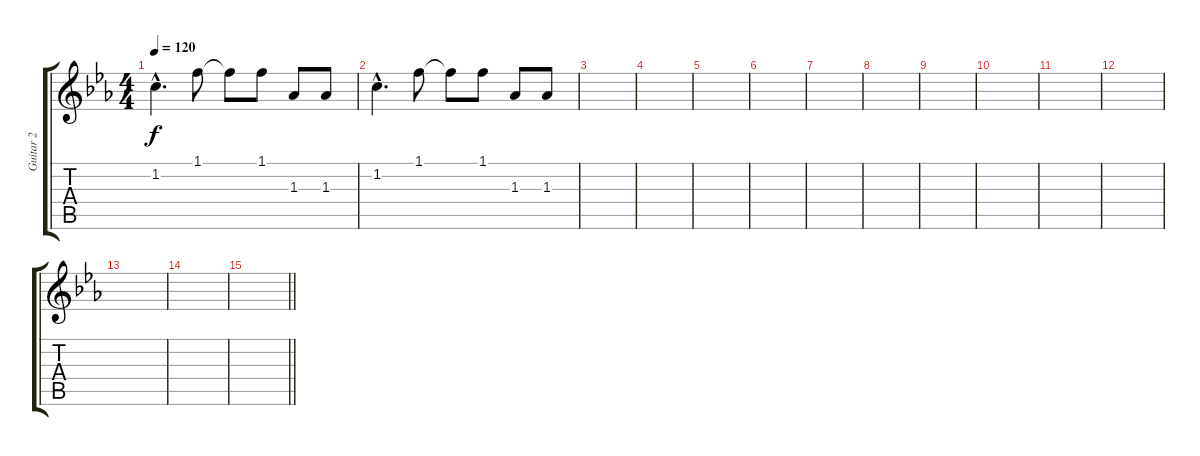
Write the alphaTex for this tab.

\track ("Guitar 2" "Guitar 2") {instrument overdrivenguitar}
\staff {score tabs}
\tuning (E4 B3 G3 D3 A2 E2) {hide}
\ts (4 4)
\tempo 120
\clef g2
\ks eb
1.2{hac}.4{d dy f} 1.1.8 1.1{t}.8 1.1.8 1.3.8 1.3.8 |
1.2{hac}.4{d} 1.1.8 1.1{t}.8 1.1.8 1.3.8 1.3.8 |
|
|
|
|
|
|
|
|
|
|
|
|
\barLineRight lightlight
